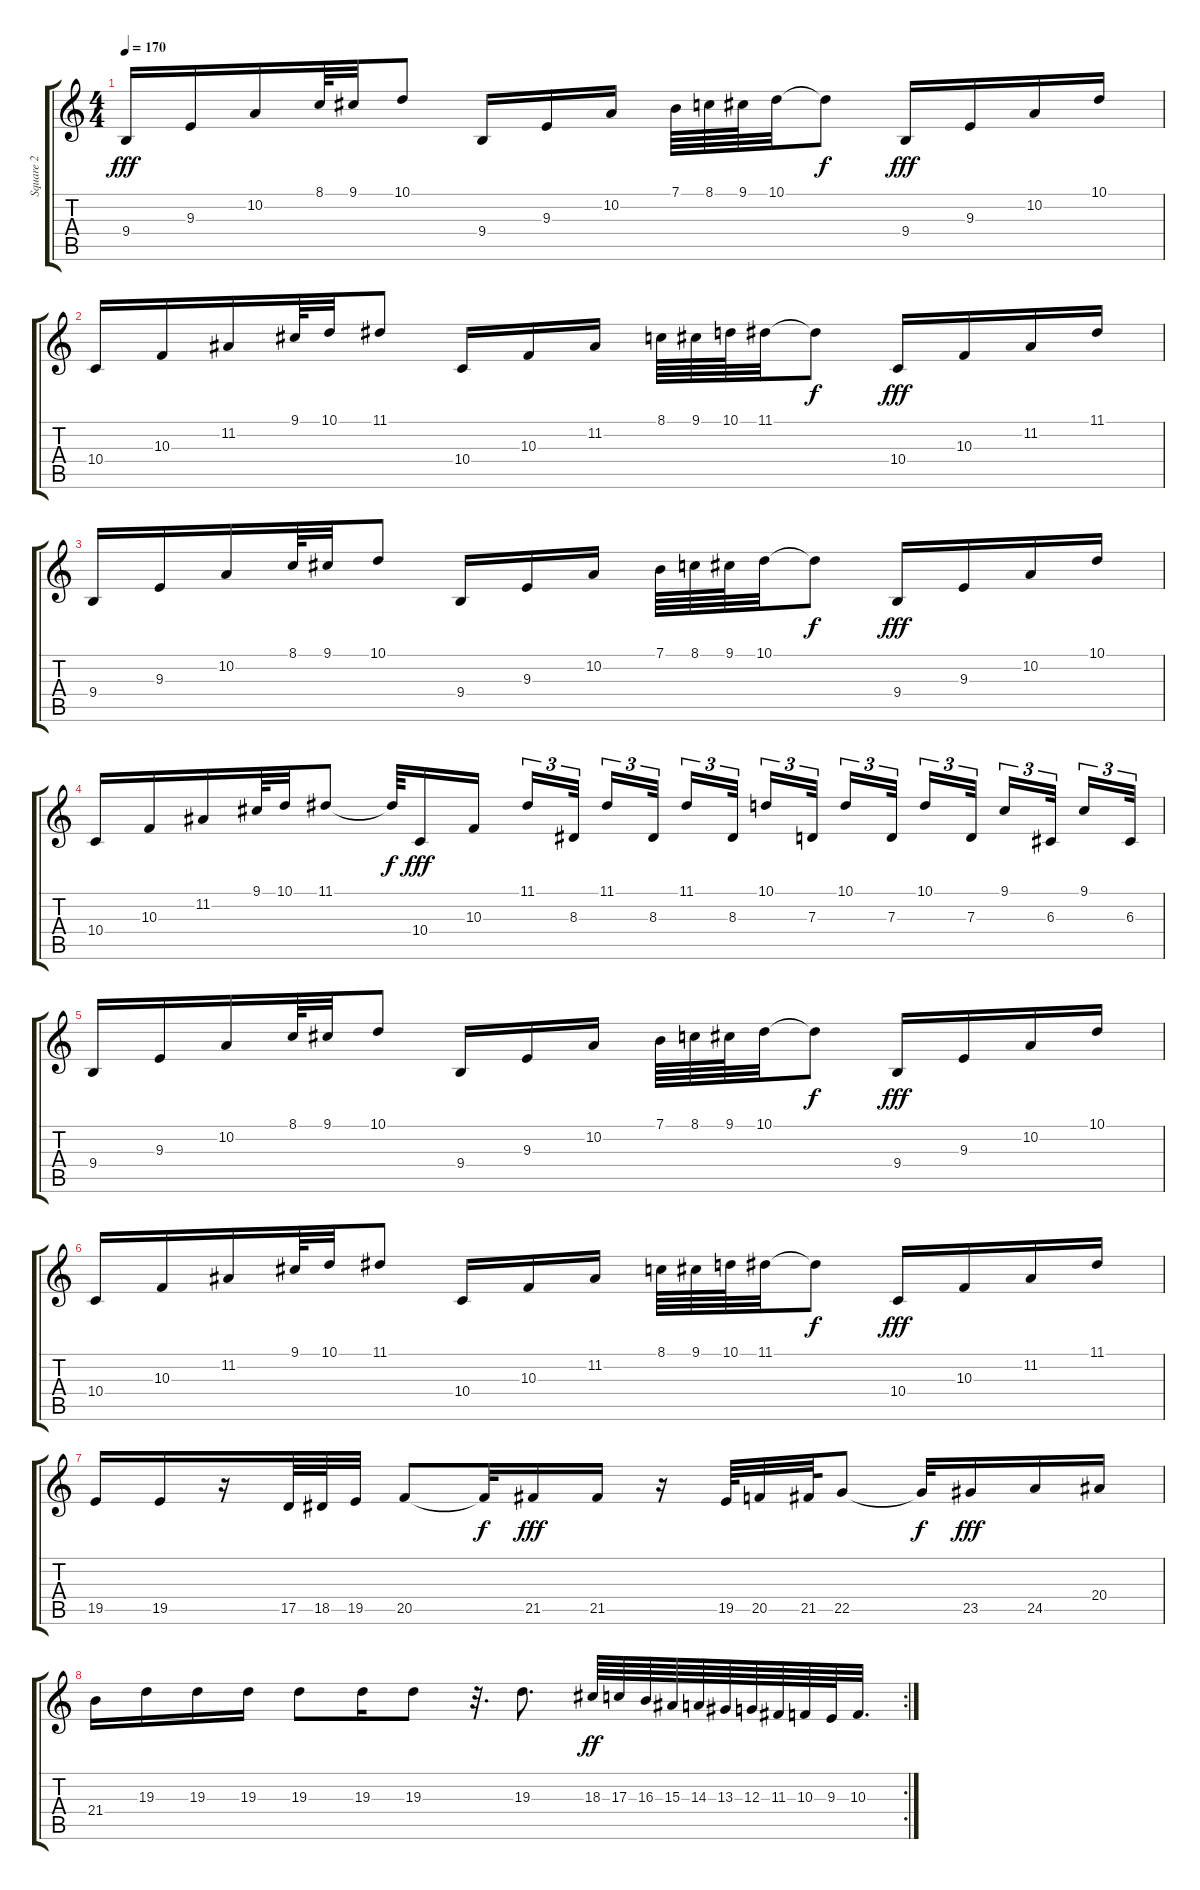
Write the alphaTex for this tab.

\track ("Square 2" "Square 2") {instrument lead1square}
\staff {score tabs}
\tuning (E4 B3 G3 D3 A2 E2) {hide}
\ts (4 4)
\tempo 170
\clef g2
\ks c
9.4.16{dy fff} 9.3.16 10.2.16 8.1.64 9.1.32 10.1.8 9.4.16 9.3.16 10.2.16 7.1.64 8.1.64 9.1.64 10.1.32 10.1{t}.8{dy f} 9.4.16{dy fff} 9.3.16 10.2.16 10.1.16 |
10.4.16 10.3.16 11.2.16 9.1.64 10.1.32 11.1.8 10.4.16 10.3.16 11.2.16 8.1.64 9.1.64 10.1.64 11.1.32 11.1{t}.8{dy f} 10.4.16{dy fff} 10.3.16 11.2.16 11.1.16 |
9.4.16 9.3.16 10.2.16 8.1.64 9.1.32 10.1.8 9.4.16 9.3.16 10.2.16 7.1.64 8.1.64 9.1.64 10.1.32 10.1{t}.8{dy f} 9.4.16{dy fff} 9.3.16 10.2.16 10.1.16 |
10.4.16 10.3.16 11.2.16 9.1.64 10.1.32 11.1.8 11.1{t}.64{dy f} 10.4.16{dy fff} 10.3.16 11.1.16{tu (3 2)} 8.3.32{tu (3 2) beam splitsecondary} 11.1.16{tu (3 2)} 8.3.32{tu (3 2) beam splitsecondary} 11.1.16{tu (3 2)} 8.3.32{tu (3 2) beam splitsecondary} 10.1.16{tu (3 2)} 7.3.32{tu (3 2)} 10.1.16{tu (3 2)} 7.3.32{tu (3 2) beam splitsecondary} 10.1.16{tu (3 2)} 7.3.32{tu (3 2) beam splitsecondary} 9.1.16{tu (3 2)} 6.3.32{tu (3 2) beam splitsecondary} 9.1.16{tu (3 2)} 6.3.32{tu (3 2)} |
9.4.16 9.3.16 10.2.16 8.1.64 9.1.32 10.1.8 9.4.16 9.3.16 10.2.16 7.1.64 8.1.64 9.1.64 10.1.32 10.1{t}.8{dy f} 9.4.16{dy fff} 9.3.16 10.2.16 10.1.16 |
10.4.16 10.3.16 11.2.16 9.1.64 10.1.32 11.1.8 10.4.16 10.3.16 11.2.16 8.1.64 9.1.64 10.1.64 11.1.32 11.1{t}.8{dy f} 10.4.16{dy fff} 10.3.16 11.2.16 11.1.16 |
19.5.16 19.5.16 r.16 17.5.64 18.5.64 19.5.32 20.5.8 20.5{t}.32{dy f} 21.5.16{dy fff} 21.5.16 r.16 19.5.64 20.5.32 21.5.64 22.5.8 22.5{t}.32{dy f} 23.5.16{dy fff} 24.5.16 20.4.16 |
\rc 2
21.4.16 19.3.16 19.3.16 19.3.16 19.3.8 19.3.16 19.3.8 r.32{d} 19.3.8{d} 18.3.64{dy ff} 17.3.64 16.3.64 15.3.64 14.3.64 13.3.64 12.3.64 11.3.64 10.3.64 9.3.64 10.3.32{d}
